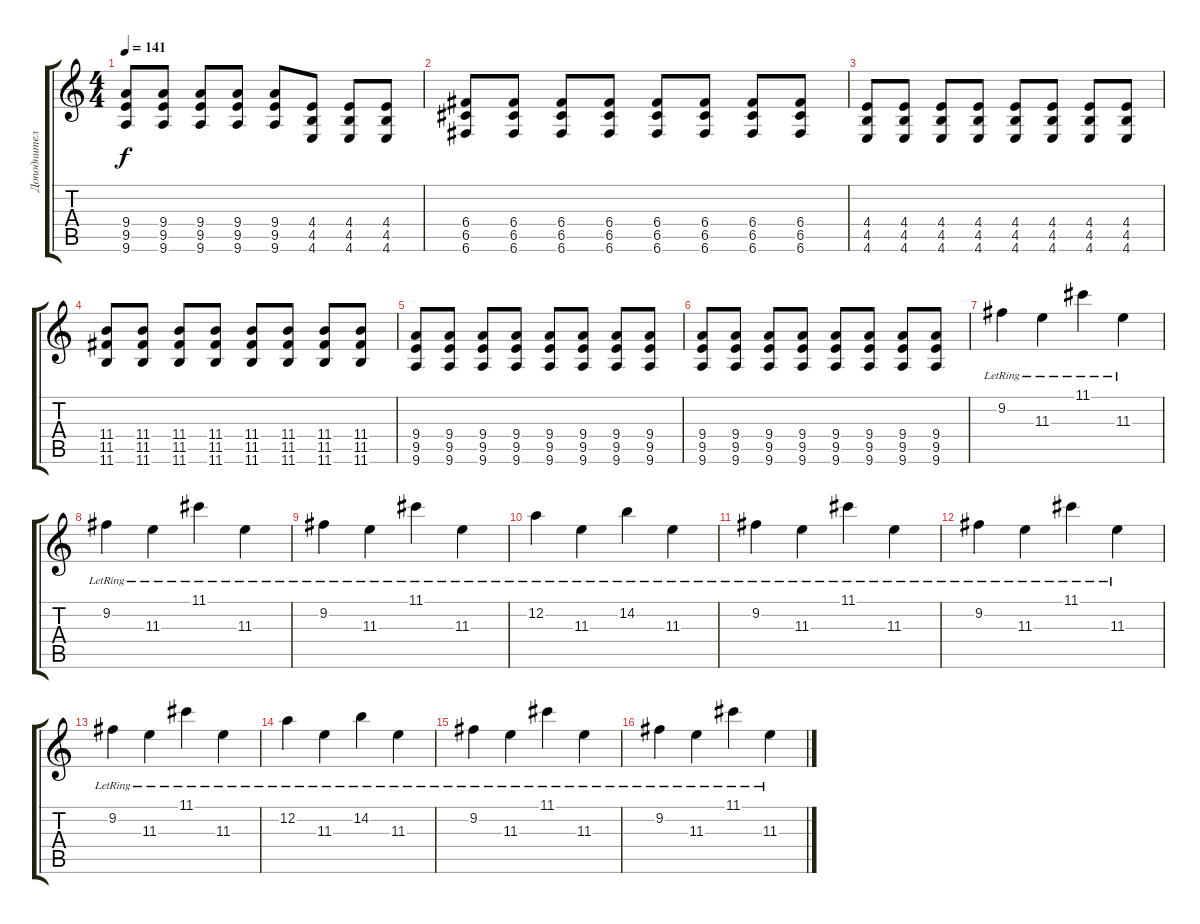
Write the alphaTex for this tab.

\track ("Доподнительная гитара" "Доподнител") {instrument acousticguitarsteel}
\staff {score tabs}
\tuning (D4 A3 F3 C3 G2 C2) {hide}
\ts (4 4)
\tempo 141
\clef g2
\ks c
(9.4 9.5 9.6).8{dy f} (9.4 9.5 9.6).8 (9.4 9.5 9.6).8 (9.4 9.5 9.6).8 (9.4 9.5 9.6).8 (4.4 4.5 4.6).8 (4.4 4.5 4.6).8 (4.4 4.5 4.6).8 |
(6.4 6.5 6.6).8 (6.4 6.5 6.6).8 (6.4 6.5 6.6).8 (6.4 6.5 6.6).8 (6.4 6.5 6.6).8 (6.4 6.5 6.6).8 (6.4 6.5 6.6).8 (6.4 6.5 6.6).8 |
(4.4 4.5 4.6).8 (4.4 4.5 4.6).8 (4.4 4.5 4.6).8 (4.4 4.5 4.6).8 (4.4 4.5 4.6).8 (4.4 4.5 4.6).8 (4.4 4.5 4.6).8 (4.4 4.5 4.6).8 |
(11.4 11.5 11.6).8 (11.4 11.5 11.6).8 (11.4 11.5 11.6).8 (11.4 11.5 11.6).8 (11.4 11.5 11.6).8 (11.4 11.5 11.6).8 (11.4 11.5 11.6).8 (11.4 11.5 11.6).8 |
(9.4 9.5 9.6).8 (9.4 9.5 9.6).8 (9.4 9.5 9.6).8 (9.4 9.5 9.6).8 (9.4 9.5 9.6).8 (9.4 9.5 9.6).8 (9.4 9.5 9.6).8 (9.4 9.5 9.6).8 |
(9.4 9.5 9.6).8 (9.4 9.5 9.6).8 (9.4 9.5 9.6).8 (9.4 9.5 9.6).8 (9.4 9.5 9.6).8 (9.4 9.5 9.6).8 (9.4 9.5 9.6).8 (9.4 9.5 9.6).8 |
9.2{lr}.4{instrument acousticguitarsteel} 11.3{lr}.4 11.1{lr}.4 11.3{lr}.4 |
9.2{lr}.4 11.3{lr}.4 11.1{lr}.4 11.3{lr}.4 |
9.2{lr}.4 11.3{lr}.4 11.1{lr}.4 11.3{lr}.4 |
12.2{lr}.4 11.3{lr}.4 14.2{lr}.4 11.3{lr}.4 |
9.2{lr}.4 11.3{lr}.4 11.1{lr}.4 11.3{lr}.4 |
9.2{lr}.4 11.3{lr}.4 11.1{lr}.4 11.3{lr}.4 |
9.2{lr}.4 11.3{lr}.4 11.1{lr}.4 11.3{lr}.4 |
12.2{lr}.4 11.3{lr}.4 14.2{lr}.4 11.3{lr}.4 |
9.2{lr}.4{instrument acousticguitarsteel} 11.3{lr}.4 11.1{lr}.4 11.3{lr}.4 |
9.2{lr}.4 11.3{lr}.4 11.1{lr}.4 11.3{lr}.4
